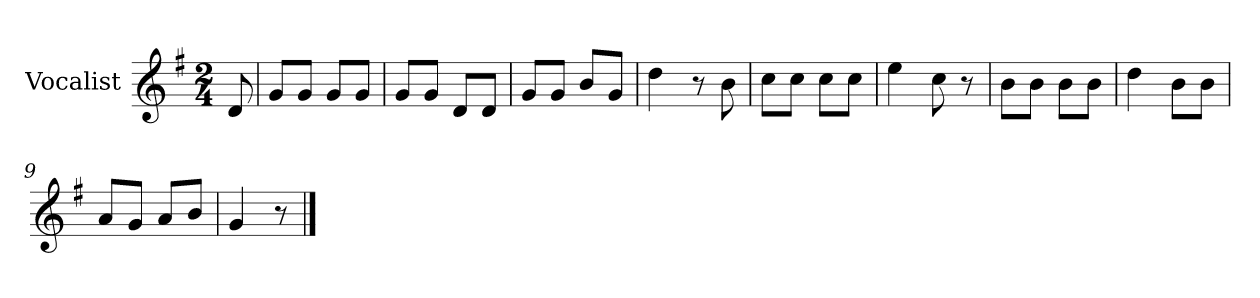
**kern
*part1
*staff1
*I"Vocalist
*k[f#]
*G:
*M2/4
=
8d
=1
8gL
8gJ
8gL
8gJ
=2
8gL
8gJ
8dL
8dJ
=3
8gL
8gJ
8bL
8gJ
=4
4dd
8r
8b
=5
8ccL
8ccJ
8ccL
8ccJ
=6
4ee
8cc
8r
=7
8bL
8bJ
8bL
8bJ
=8
4dd
8bL
8bJ
=9
8aL
8gJ
8aL
8bJ
=10
4g
8r
==
*-
